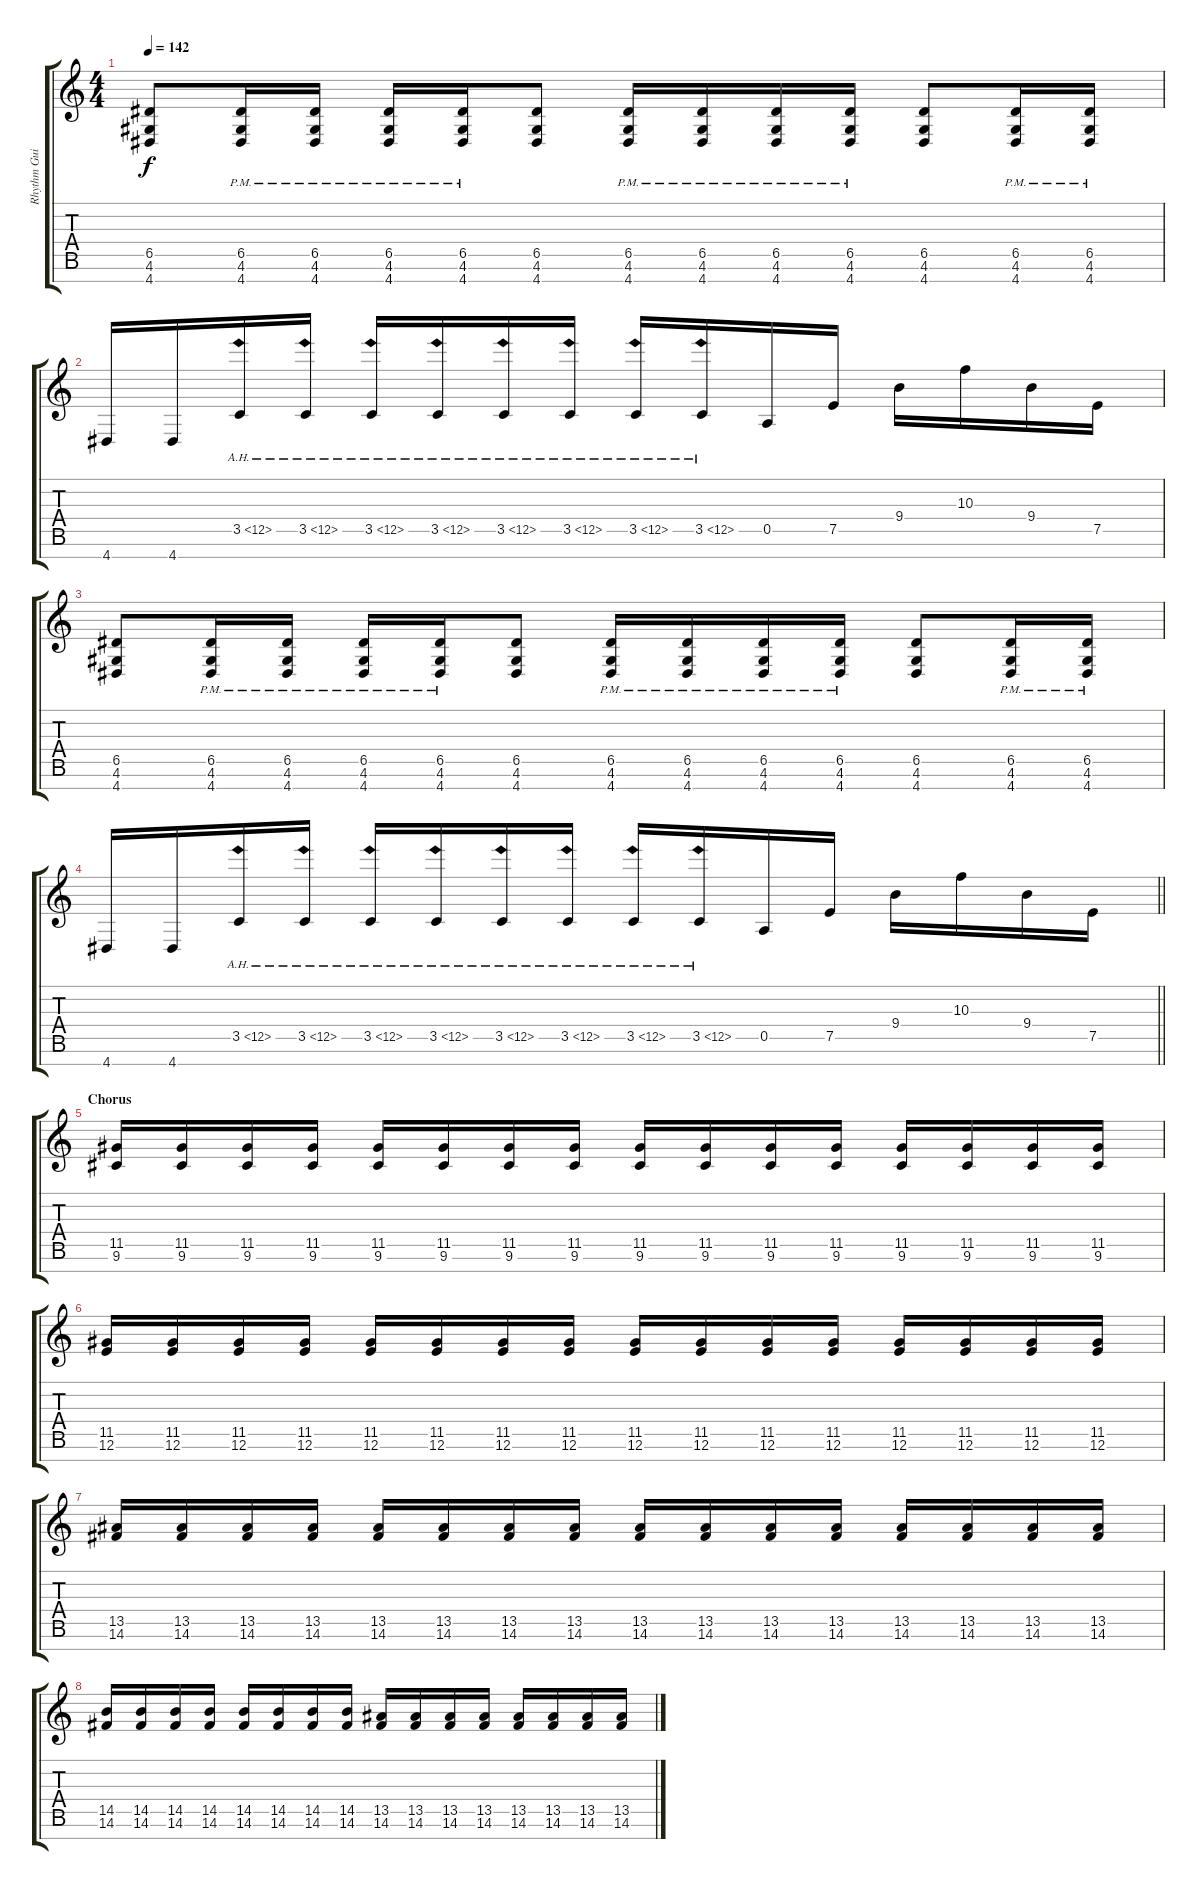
\track ("Rhythm Guitar 1" "Rhythm Gui") {instrument distortionguitar}
\staff {score tabs}
\tuning (E4 B3 G3 D3 A2 E2 B1) {hide}
\ts (4 4)
\tempo 142
\clef g2
\ks c
(6.5 4.6 4.7).8{dy f} (6.5{pm} 4.6{pm} 4.7{pm}).16 (6.5{pm} 4.6{pm} 4.7{pm}).16 (6.5{pm} 4.6{pm} 4.7{pm}).16 (6.5{pm} 4.6{pm} 4.7{pm}).16 (6.5 4.6 4.7).8 (6.5{pm} 4.6{pm} 4.7{pm}).16 (6.5{pm} 4.6{pm} 4.7{pm}).16 (6.5{pm} 4.6{pm} 4.7{pm}).16 (6.5{pm} 4.6{pm} 4.7{pm}).16 (6.5 4.6 4.7).8 (6.5{pm} 4.6{pm} 4.7{pm}).16 (6.5{pm} 4.6{pm} 4.7{pm}).16 |
4.7.16 4.7.16 3.5{ah 9}.16 3.5{ah 9}.16 3.5{ah 9}.16 3.5{ah 9}.16 3.5{ah 9}.16 3.5{ah 9}.16 3.5{ah 9}.16 3.5{ah 9}.16 0.5.16 7.5.16 9.4.16 10.3.16 9.4.16 7.5.16 |
(6.5 4.6 4.7).8 (6.5{pm} 4.6{pm} 4.7{pm}).16 (6.5{pm} 4.6{pm} 4.7{pm}).16 (6.5{pm} 4.6{pm} 4.7{pm}).16 (6.5{pm} 4.6{pm} 4.7{pm}).16 (6.5 4.6 4.7).8 (6.5{pm} 4.6{pm} 4.7{pm}).16 (6.5{pm} 4.6{pm} 4.7{pm}).16 (6.5{pm} 4.6{pm} 4.7{pm}).16 (6.5{pm} 4.6{pm} 4.7{pm}).16 (6.5 4.6 4.7).8 (6.5{pm} 4.6{pm} 4.7{pm}).16 (6.5{pm} 4.6{pm} 4.7{pm}).16 |
\barLineRight lightlight
4.7.16 4.7.16 3.5{ah 9}.16 3.5{ah 9}.16 3.5{ah 9}.16 3.5{ah 9}.16 3.5{ah 9}.16 3.5{ah 9}.16 3.5{ah 9}.16 3.5{ah 9}.16 0.5.16 7.5.16 9.4.16 10.3.16 9.4.16 7.5.16 |
\section ("" "Chorus")
(11.5 9.6).16 (11.5 9.6).16 (11.5 9.6).16 (11.5 9.6).16 (11.5 9.6).16 (11.5 9.6).16 (11.5 9.6).16 (11.5 9.6).16 (11.5 9.6).16 (11.5 9.6).16 (11.5 9.6).16 (11.5 9.6).16 (11.5 9.6).16 (11.5 9.6).16 (11.5 9.6).16 (11.5 9.6).16 |
(11.5 12.6).16 (11.5 12.6).16 (11.5 12.6).16 (11.5 12.6).16 (11.5 12.6).16 (11.5 12.6).16 (11.5 12.6).16 (11.5 12.6).16 (11.5 12.6).16 (11.5 12.6).16 (11.5 12.6).16 (11.5 12.6).16 (11.5 12.6).16 (11.5 12.6).16 (11.5 12.6).16 (11.5 12.6).16 |
(13.5 14.6).16 (13.5 14.6).16 (13.5 14.6).16 (13.5 14.6).16 (13.5 14.6).16 (13.5 14.6).16 (13.5 14.6).16 (13.5 14.6).16 (13.5 14.6).16 (13.5 14.6).16 (13.5 14.6).16 (13.5 14.6).16 (13.5 14.6).16 (13.5 14.6).16 (13.5 14.6).16 (13.5 14.6).16 |
(14.5 14.6).16 (14.5 14.6).16 (14.5 14.6).16 (14.5 14.6).16 (14.5 14.6).16 (14.5 14.6).16 (14.5 14.6).16 (14.5 14.6).16 (13.5 14.6).16 (13.5 14.6).16 (13.5 14.6).16 (13.5 14.6).16 (13.5 14.6).16 (13.5 14.6).16 (13.5 14.6).16 (13.5 14.6).16
